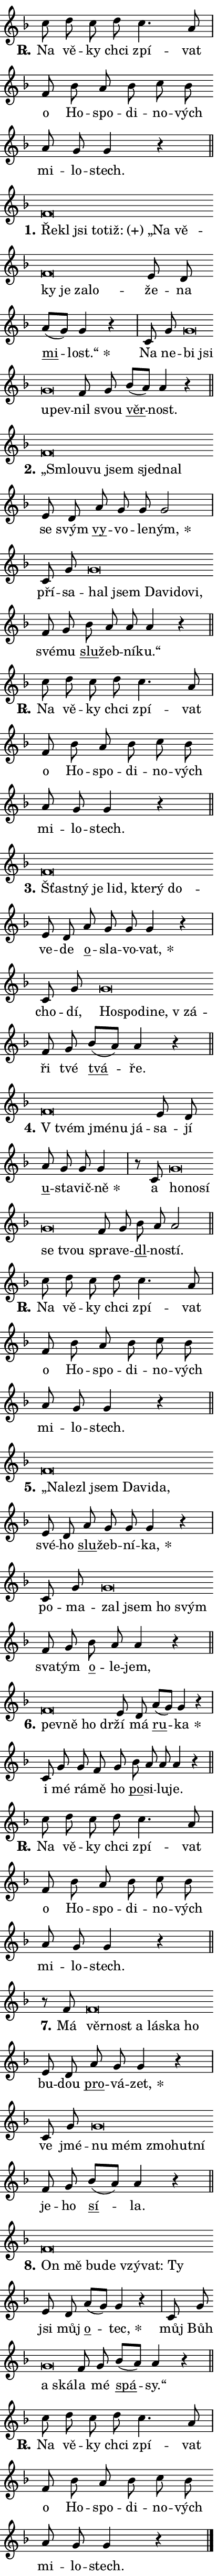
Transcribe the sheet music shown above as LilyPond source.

\version "2.24.0"
\header { tagline = "" }
\paper {
  indent = 0\cm
  top-margin = 0\cm
  right-margin = 0.13\cm % to fit lyric hyphens
  bottom-margin = 0\cm
  left-margin = 0\cm
  paper-width = 7\cm
  page-breaking = #ly:one-page-breaking
  system-system-spacing.basic-distance = #11
  score-system-spacing.basic-distance = #11
  ragged-last = ##f
}


%% Author: Thomas Morley
%% https://lists.gnu.org/archive/html/lilypond-user/2020-05/msg00002.html
#(define (line-position grob)
"Returns position of @var[grob} in current system:
   @code{'start}, if at first time-step
   @code{'end}, if at last time-step
   @code{'middle} otherwise
"
  (let* ((col (ly:item-get-column grob))
         (ln (ly:grob-object col 'left-neighbor))
         (rn (ly:grob-object col 'right-neighbor))
         (col-to-check-left (if (ly:grob? ln) ln col))
         (col-to-check-right (if (ly:grob? rn) rn col))
         (break-dir-left
           (and
             (ly:grob-property col-to-check-left 'non-musical #f)
             (ly:item-break-dir col-to-check-left)))
         (break-dir-right
           (and
             (ly:grob-property col-to-check-right 'non-musical #f)
             (ly:item-break-dir col-to-check-right))))
        (cond ((eqv? 1 break-dir-left) 'start)
              ((eqv? -1 break-dir-right) 'end)
              (else 'middle))))

#(define (tranparent-at-line-position vctor)
  (lambda (grob)
  "Relying on @code{line-position} select the relevant enry from @var{vctor}.
Used to determine transparency,"
    (case (line-position grob)
      ((end) (not (vector-ref vctor 0)))
      ((middle) (not (vector-ref vctor 1)))
      ((start) (not (vector-ref vctor 2))))))

noteHeadBreakVisibility =
#(define-music-function (break-visibility)(vector?)
"Makes @code{NoteHead}s transparent relying on @var{break-visibility}"
#{
  \override NoteHead.transparent =
    #(tranparent-at-line-position break-visibility)
#})

#(define delete-ledgers-for-transparent-note-heads
  (lambda (grob)
    "Reads whether a @code{NoteHead} is transparent.
If so this @code{NoteHead} is removed from @code{'note-heads} from
@var{grob}, which is supposed to be @code{LedgerLineSpanner}.
As a result ledgers are not printed for this @code{NoteHead}"
    (let* ((nhds-array (ly:grob-object grob 'note-heads))
           (nhds-list
             (if (ly:grob-array? nhds-array)
                 (ly:grob-array->list nhds-array)
                 '()))
           ;; Relies on the transparent-property being done before
           ;; Staff.LedgerLineSpanner.after-line-breaking is executed.
           ;; This is fragile ...
           (to-keep
             (remove
               (lambda (nhd)
                 (ly:grob-property nhd 'transparent #f))
               nhds-list)))
      ;; TODO find a better method to iterate over grob-arrays, similiar
      ;; to filter/remove etc for lists
      ;; For now rebuilt from scratch
      (set! (ly:grob-object grob 'note-heads)  '())
      (for-each
        (lambda (nhd)
          (ly:pointer-group-interface::add-grob grob 'note-heads nhd))
        to-keep))))

squashNotes = {
  \override NoteHead.X-extent = #'(-0.2 . 0.2)
  \override NoteHead.Y-extent = #'(-0.75 . 0)
  \override NoteHead.stencil =
    #(lambda (grob)
       (let ((pos (ly:grob-property grob 'staff-position)))
         (begin
           (if (< pos -7) (display "ERROR: Lower brevis then expected\n") (display ""))
           (if (<= pos -6) ly:text-interface::print ly:note-head::print))))
}
unSquashNotes = {
  \revert NoteHead.X-extent
  \revert NoteHead.Y-extent
  \revert NoteHead.stencil
}

hideNotes = \noteHeadBreakVisibility #begin-of-line-visible
unHideNotes = \noteHeadBreakVisibility #all-visible

% work-around for resetting accidentals
% https://lilypond.org/doc/v2.23/Documentation/notation/displaying-rhythms#unmetered-music
cadenzaMeasure = {
  \cadenzaOff
  \partial 1024 s1024
  \cadenzaOn
}

#(define-markup-command (accent layout props text) (markup?)
  "Underline accented syllable"
  (interpret-markup layout props
    #{\markup \override #'(offset . 4.3) \underline { #text }#}))

responsum = \markup \concat {
  "R" \hspace #-1.05 \path #0.1 #'((moveto 0 0.07) (lineto 0.9 0.8)) \hspace #0.05 "."
}

spaceSize = #0.6828661417322834 % exact space size for TeX Gyre Schola

\layout {
  \context {
    \Staff
    \remove "Time_signature_engraver"
    \override LedgerLineSpanner.after-line-breaking = #delete-ledgers-for-transparent-note-heads
  }
  \context {
    \Lyrics {
      \override LyricSpace.minimum-distance = \spaceSize
      \override LyricText.font-name = #"TeX Gyre Schola"
      \override LyricText.font-size = 1
      \override StanzaNumber.font-name = #"TeX Gyre Schola Bold"
      \override StanzaNumber.font-size = 1
    }
  }
  \context {
    \Score 
    \override NoteHead.text =
      #(lambda (grob) 
        (let ((pos (ly:grob-property grob 'staff-position)))
          #{\markup {
            \combine
              \halign #-0.55 \raise #(if (= pos -6) 0 0.5) \override #'(thickness . 2) \draw-line #'(3.2 . 0)
              \musicglyph "noteheads.sM1"
          }#}))
  }
}

% magnetic-lyrics.ily
%
%   written by
%     Jean Abou Samra <jean@abou-samra.fr>
%     Werner Lemberg <wl@gnu.org>
%
%   adapted by
%     Jiri Hon <jiri.hon@gmail.com>
%
% Version 2022-Apr-15

% https://www.mail-archive.com/lilypond-user@gnu.org/msg149350.html

#(define (Left_hyphen_pointer_engraver context)
   "Collect syllable-hyphen-syllable occurrences in lyrics and store
them in properties.  This engraver only looks to the left.  For
example, if the lyrics input is @code{foo -- bar}, it does the
following.

@itemize @bullet
@item
Set the @code{text} property of the @code{LyricHyphen} grob between
@q{foo} and @q{bar} to @code{foo}.

@item
Set the @code{left-hyphen} property of the @code{LyricText} grob with
text @q{foo} to the @code{LyricHyphen} grob between @q{foo} and
@q{bar}.
@end itemize

Use this auxiliary engraver in combination with the
@code{lyric-@/text::@/apply-@/magnetic-@/offset!} hook."
   (let ((hyphen #f)
         (text #f))
     (make-engraver
      (acknowledgers
       ((lyric-syllable-interface engraver grob source-engraver)
        (set! text grob)))
      (end-acknowledgers
       ((lyric-hyphen-interface engraver grob source-engraver)
        ;(when (not (grob::has-interface grob 'lyric-space-interface))
          (set! hyphen grob)));)
      ((stop-translation-timestep engraver)
       (when (and text hyphen)
         (ly:grob-set-object! text 'left-hyphen hyphen))
       (set! text #f)
       (set! hyphen #f)))))

#(define (lyric-text::apply-magnetic-offset! grob)
   "If the space between two syllables is less than the value in
property @code{LyricText@/.details@/.squash-threshold}, move the right
syllable to the left so that it gets concatenated with the left
syllable.

Use this function as a hook for
@code{LyricText@/.after-@/line-@/breaking} if the
@code{Left_@/hyphen_@/pointer_@/engraver} is active."
   (let ((hyphen (ly:grob-object grob 'left-hyphen #f)))
     (when hyphen
       (let ((left-text (ly:spanner-bound hyphen LEFT)))
         (when (grob::has-interface left-text 'lyric-syllable-interface)
           (let* ((common (ly:grob-common-refpoint grob left-text X))
                  (this-x-ext (ly:grob-extent grob common X))
                  (left-x-ext
                   (begin
                     ;; Trigger magnetism for left-text.
                     (ly:grob-property left-text 'after-line-breaking)
                     (ly:grob-extent left-text common X)))
                  ;; `delta` is the gap width between two syllables.
                  (delta (- (interval-start this-x-ext)
                            (interval-end left-x-ext)))
                  (details (ly:grob-property grob 'details))
                  (threshold (assoc-get 'squash-threshold details 0.2)))
             (when (< delta threshold)
               (let* (;; We have to manipulate the input text so that
                      ;; ligatures crossing syllable boundaries are not
                      ;; disabled.  For languages based on the Latin
                      ;; script this is essentially a beautification.
                      ;; However, for non-Western scripts it can be a
                      ;; necessity.
                      (lt (ly:grob-property left-text 'text))
                      (rt (ly:grob-property grob 'text))
                      (is-space (grob::has-interface hyphen 'lyric-space-interface))
                      (space (if is-space " " ""))
                      (extra-delta (if is-space spaceSize 0))
                      ;; Append new syllable.
                      (ltrt-space (if (and (string? lt) (string? rt))
                                (string-append lt space rt)
                                (make-concat-markup (list lt space rt))))
                      ;; Right-align `ltrt` to the right side.
                      (ltrt-space-markup (grob-interpret-markup
                               grob
                               (make-translate-markup
                                (cons (interval-length this-x-ext) 0)
                                (make-right-align-markup ltrt-space)))))
                 (begin
                   ;; Don't print `left-text`.
                   (ly:grob-set-property! left-text 'stencil #f)
                   ;; Set text and stencil (which holds all collected
                   ;; syllables so far) and shift it to the left.
                   (ly:grob-set-property! grob 'text ltrt-space)
                   (ly:grob-set-property! grob 'stencil ltrt-space-markup)
                   (ly:grob-translate-axis! grob (- (- delta extra-delta)) X))))))))))


#(define (lyric-hyphen::displace-bounds-first grob)
   ;; Make very sure this callback isn't triggered too early.
   (let ((left (ly:spanner-bound grob LEFT))
         (right (ly:spanner-bound grob RIGHT)))
     (ly:grob-property left 'after-line-breaking)
     (ly:grob-property right 'after-line-breaking)
     (ly:lyric-hyphen::print grob)))

squashThreshold = #0.4

\layout {
  \context {
    \Lyrics
    \consists #Left_hyphen_pointer_engraver
    \override LyricText.after-line-breaking =
      #lyric-text::apply-magnetic-offset!
    \override LyricHyphen.stencil = #lyric-hyphen::displace-bounds-first
    \override LyricText.details.squash-threshold = \squashThreshold
    \override LyricHyphen.minimum-distance = 0
    \override LyricHyphen.minimum-length = \squashThreshold
  }
}

squashText = \override LyricText.details.squash-threshold = 9999
unSquashText = \override LyricText.details.squash-threshold = \squashThreshold

leftText = \override LyricText.self-alignment-X = #LEFT
unLeftText = \revert LyricText.self-alignment-X

starOffset = #(lambda (grob) 
                (let ((x_offset (ly:self-alignment-interface::aligned-on-x-parent grob)))
                  (if (= x_offset 0) 0 (+ x_offset 1.2))))

star = #(define-music-function (syllable)(string?)
"Append star separator at the end of a syllable"
#{
  \once \override LyricText.X-offset = #starOffset
  \lyricmode { \markup {
    #syllable
    \override #'((font-name . "TeX Gyre Schola Bold")) \hspace #0.2 \lower #0.65 \larger "*"
  } }
#})

starAccent = #(define-music-function (syllable)(string?)
"Append star separator at the end of a syllable and make accent"
#{
  \once \override LyricText.X-offset = #starOffset
  \lyricmode { \markup {
    \accent #syllable
    \override #'((font-name . "TeX Gyre Schola Bold")) \hspace #0.2 \lower #0.65 \larger "*"
  } }
#})

breath = #(define-music-function (syllable)(string?)
"Append breathing indicator at the end of a syllable"
#{
  \lyricmode { \markup { #syllable "+" } }
#})

optionalBreath = #(define-music-function (syllable)(string?)
"Append optional breathing indicator at the end of a syllable"
#{
  \lyricmode { \markup { #syllable "(+)" } }
#})


\score {
    <<
        \new Voice = "melody" { \cadenzaOn \key f \major \relative { c''8 d c d c4. a8 \cadenzaMeasure \bar "|" f bes a bes \bar "" c bes \bar "" a g g4 r \cadenzaMeasure \bar "||" \break } }
        \new Lyrics \lyricsto "melody" { \lyricmode { \set stanza = \responsum
Na vě -- ky chci zpí -- vat o Ho -- spo -- di -- no -- vých mi -- lo -- stech. } }
    >>
    \layout {}
}

\score {
    <<
        \new Voice = "melody" { \cadenzaOn \key f \major \relative { \squashNotes f'\breve*1/16 \hideNotes \breve*1/16 \bar "" \breve*1/16 \bar "" \breve*1/16 \bar "" \breve*1/16 \bar "" \breve*1/16 \bar "" \breve*1/16 \bar "" \breve*1/16 \bar "" \breve*1/16 \bar "" \breve*1/16 \breve*1/16 \bar "" \unHideNotes \unSquashNotes e8 d \bar "" a'[( g)] g4 r \cadenzaMeasure \bar "|" c,8 g' \bar "" \squashNotes g\breve*1/16 \hideNotes \breve*1/16 \bar "" \breve*1/16 \breve*1/16 \bar "" \unHideNotes \unSquashNotes f8 g \bar "" bes[( a)] a4 r \cadenzaMeasure \bar "||" \break } }
        \new Lyrics \lyricsto "melody" { \lyricmode { \set stanza = "1."
\leftText Ře -- \squashText kl jsi to -- \optionalBreath tiž: „Na vě -- ky je za -- lo -- \unLeftText \unSquashText že -- na \markup \accent mi -- \star lost.“ Na ne -- \leftText bi \squashText jsi u -- pev -- \unLeftText \unSquashText nil svou \markup \accent věr -- nost. } }
    >>
    \layout {}
}

\score {
    <<
        \new Voice = "melody" { \cadenzaOn \key f \major \relative { \squashNotes f'\breve*1/16 \hideNotes \breve*1/16 \bar "" \breve*1/16 \bar "" \breve*1/16 \breve*1/16 \bar "" \unHideNotes \unSquashNotes e8 d \bar "" a' g g g2 \cadenzaMeasure \bar "|" c,8 g' \bar "" \squashNotes g\breve*1/16 \hideNotes \breve*1/16 \bar "" \breve*1/16 \bar "" \breve*1/16 \bar "" \breve*1/16 \breve*1/16 \bar "" \unHideNotes \unSquashNotes f8 g \bar "" bes a a a4 r \cadenzaMeasure \bar "||" \break } }
        \new Lyrics \lyricsto "melody" { \lyricmode { \set stanza = "2."
\leftText „Smlou -- \squashText vu jsem sjed -- nal \unLeftText \unSquashText se svým \markup \accent vy -- vo -- le -- \star ným, pří -- sa -- \leftText hal \squashText jsem Da -- vi -- do -- vi, \unLeftText \unSquashText své -- mu \markup \accent slu -- žeb -- ní -- ku.“ } }
    >>
    \layout {}
}

\score {
    <<
        \new Voice = "melody" { \cadenzaOn \key f \major \relative { c''8 d c d c4. a8 \cadenzaMeasure \bar "|" f bes a bes \bar "" c bes \bar "" a g g4 r \cadenzaMeasure \bar "||" \break } }
        \new Lyrics \lyricsto "melody" { \lyricmode { \set stanza = \responsum
Na vě -- ky chci zpí -- vat o Ho -- spo -- di -- no -- vých mi -- lo -- stech. } }
    >>
    \layout {}
}

\score {
    <<
        \new Voice = "melody" { \cadenzaOn \key f \major \relative { \squashNotes f'\breve*1/16 \hideNotes \breve*1/16 \bar "" \breve*1/16 \bar "" \breve*1/16 \bar "" \breve*1/16 \bar "" \breve*1/16 \breve*1/16 \bar "" \unHideNotes \unSquashNotes e8 d \bar "" a' g g g4 r \cadenzaMeasure \bar "|" c,8 g' \bar "" \squashNotes g\breve*1/16 \hideNotes \breve*1/16 \bar "" \breve*1/16 \bar "" \breve*1/16 \breve*1/16 \bar "" \unHideNotes \unSquashNotes f8 g \bar "" bes[( a)] a4 r \cadenzaMeasure \bar "||" \break } }
        \new Lyrics \lyricsto "melody" { \lyricmode { \set stanza = "3."
\leftText Šťast -- \squashText ný je lid, kte -- rý do -- \unLeftText \unSquashText ve -- de \markup \accent o -- sla -- vo -- \star vat, cho -- dí, \leftText Ho -- \squashText spo -- di -- ne, "v zá" -- \unLeftText \unSquashText ři tvé \markup \accent tvá -- ře. } }
    >>
    \layout {}
}

\score {
    <<
        \new Voice = "melody" { \cadenzaOn \key f \major \relative { \squashNotes f'\breve*1/16 \hideNotes \breve*1/16 \bar "" \breve*1/16 \breve*1/16 \bar "" \unHideNotes \unSquashNotes e8 d \bar "" a' g g g4 \cadenzaMeasure \bar "|" r8 c,8 \squashNotes g'\breve*1/16 \hideNotes \breve*1/16 \bar "" \breve*1/16 \bar "" \breve*1/16 \breve*1/16 \bar "" \unHideNotes \unSquashNotes f8 g \bar "" bes a a2 \cadenzaMeasure \bar "||" \break } }
        \new Lyrics \lyricsto "melody" { \lyricmode { \set stanza = "4."
\leftText "V tvém" \squashText jmé -- nu já -- \unLeftText \unSquashText sa -- jí \markup \accent u -- sta -- vič -- \star ně a \leftText ho -- \squashText no -- sí se tvou \unLeftText \unSquashText spra -- ve -- \markup \accent dl -- no -- stí. } }
    >>
    \layout {}
}

\score {
    <<
        \new Voice = "melody" { \cadenzaOn \key f \major \relative { c''8 d c d c4. a8 \cadenzaMeasure \bar "|" f bes a bes \bar "" c bes \bar "" a g g4 r \cadenzaMeasure \bar "||" \break } }
        \new Lyrics \lyricsto "melody" { \lyricmode { \set stanza = \responsum
Na vě -- ky chci zpí -- vat o Ho -- spo -- di -- no -- vých mi -- lo -- stech. } }
    >>
    \layout {}
}

\score {
    <<
        \new Voice = "melody" { \cadenzaOn \key f \major \relative { \squashNotes f'\breve*1/16 \hideNotes \breve*1/16 \bar "" \breve*1/16 \bar "" \breve*1/16 \bar "" \breve*1/16 \bar "" \breve*1/16 \breve*1/16 \bar "" \unHideNotes \unSquashNotes e8 d \bar "" a' g g g4 r \cadenzaMeasure \bar "|" c,8 g' \bar "" \squashNotes g\breve*1/16 \hideNotes \breve*1/16 \bar "" \breve*1/16 \breve*1/16 \bar "" \unHideNotes \unSquashNotes f8 g \bar "" bes a a4 r \cadenzaMeasure \bar "||" \break } }
        \new Lyrics \lyricsto "melody" { \lyricmode { \set stanza = "5."
\leftText „Na -- \squashText le -- zl jsem Da -- vi -- da, \unLeftText \unSquashText své -- ho \markup \accent slu -- žeb -- ní -- \star ka, po -- ma -- \leftText zal \squashText jsem ho svým \unLeftText \unSquashText sva -- tým \markup \accent o -- le -- jem, } }
    >>
    \layout {}
}

\score {
    <<
        \new Voice = "melody" { \cadenzaOn \key f \major \relative { \squashNotes f'\breve*1/16 \hideNotes \breve*1/16 \bar "" \breve*1/16 \breve*1/16 \bar "" \unHideNotes \unSquashNotes e8 d \bar "" a'[( g)] g4 r \cadenzaMeasure \bar "|" c,8 g' \bar "" g f8 g \bar "" bes a a a4 r \cadenzaMeasure \bar "||" \break } }
        \new Lyrics \lyricsto "melody" { \lyricmode { \set stanza = "6."
\leftText pev -- \squashText ně ho dr -- \unLeftText \unSquashText ží má \markup \accent ru -- \star ka i mé rá -- mě ho \markup \accent po -- si -- lu -- je. } }
    >>
    \layout {}
}

\score {
    <<
        \new Voice = "melody" { \cadenzaOn \key f \major \relative { c''8 d c d c4. a8 \cadenzaMeasure \bar "|" f bes a bes \bar "" c bes \bar "" a g g4 r \cadenzaMeasure \bar "||" \break } }
        \new Lyrics \lyricsto "melody" { \lyricmode { \set stanza = \responsum
Na vě -- ky chci zpí -- vat o Ho -- spo -- di -- no -- vých mi -- lo -- stech. } }
    >>
    \layout {}
}

\score {
    <<
        \new Voice = "melody" { \cadenzaOn \key f \major \relative { r8 f'8 \squashNotes f\breve*1/16 \hideNotes \breve*1/16 \bar "" \breve*1/16 \bar "" \breve*1/16 \bar "" \breve*1/16 \breve*1/16 \bar "" \unHideNotes \unSquashNotes e8 d \bar "" a' g g4 r \cadenzaMeasure \bar "|" c,8 g' \bar "" \squashNotes g\breve*1/16 \hideNotes \breve*1/16 \bar "" \breve*1/16 \bar "" \breve*1/16 \breve*1/16 \bar "" \unHideNotes \unSquashNotes f8 g \bar "" bes[( a)] a4 r \cadenzaMeasure \bar "||" \break } }
        \new Lyrics \lyricsto "melody" { \lyricmode { \set stanza = "7."
Má \leftText věr -- \squashText nost a lá -- ska ho \unLeftText \unSquashText bu -- dou \markup \accent pro -- vá -- \star zet, ve jmé -- \leftText nu \squashText mém zmo -- hut -- ní \unLeftText \unSquashText je -- ho \markup \accent sí -- la. } }
    >>
    \layout {}
}

\score {
    <<
        \new Voice = "melody" { \cadenzaOn \key f \major \relative { \squashNotes f'\breve*1/16 \hideNotes \breve*1/16 \bar "" \breve*1/16 \bar "" \breve*1/16 \bar "" \breve*1/16 \bar "" \breve*1/16 \breve*1/16 \bar "" \unHideNotes \unSquashNotes e8 d \bar "" a'[( g)] g4 r \cadenzaMeasure \bar "|" c,8 g' \bar "" \squashNotes g\breve*1/16 \hideNotes \breve*1/16 \bar "" \unHideNotes \unSquashNotes f8 g \bar "" bes[( a)] a4 r \cadenzaMeasure \bar "||" \break } }
        \new Lyrics \lyricsto "melody" { \lyricmode { \set stanza = "8."
\leftText On \squashText mě bu -- de vzý -- vat: Ty \unLeftText \unSquashText jsi můj \markup \accent o -- \star tec, můj Bůh \leftText a \squashText ská -- \unLeftText \unSquashText la mé \markup \accent spá -- sy.“ } }
    >>
    \layout {}
}

\score {
    <<
        \new Voice = "melody" { \cadenzaOn \key f \major \relative { c''8 d c d c4. a8 \cadenzaMeasure \bar "|" f bes a bes \bar "" c bes \bar "" a g g4 r \cadenzaMeasure \bar "||" \break } \bar "|." }
        \new Lyrics \lyricsto "melody" { \lyricmode { \set stanza = \responsum
Na vě -- ky chci zpí -- vat o Ho -- spo -- di -- no -- vých mi -- lo -- stech. } }
    >>
    \layout {}
}
